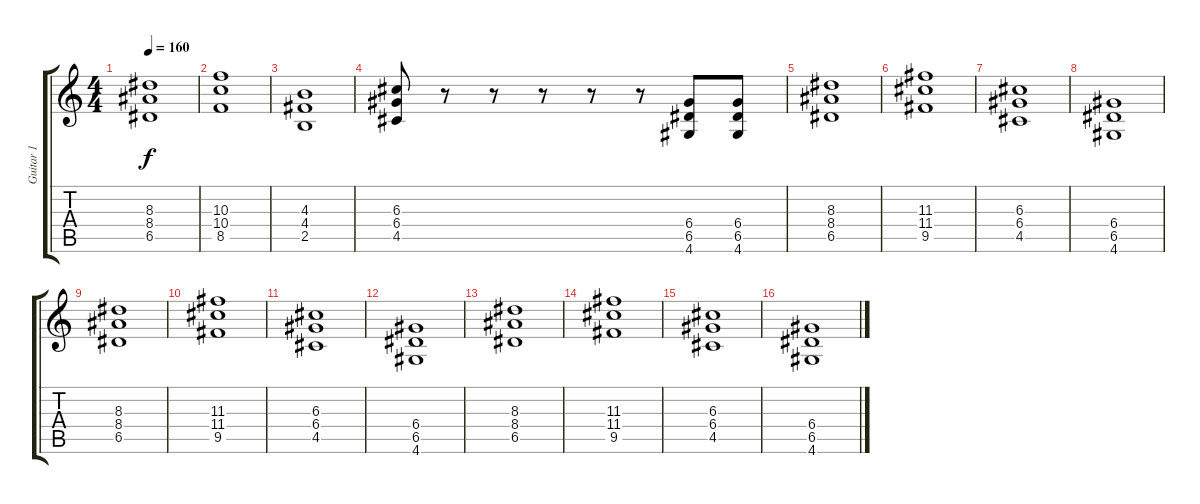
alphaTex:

\track ("Guitar 1" "Guitar 1") {instrument distortionguitar}
\staff {score tabs}
\tuning (E4 B3 G3 D3 A2 E2) {hide}
\ts (4 4)
\tempo 160
\clef g2
\ks c
(8.3 8.4 6.5).1{dy f} |
(10.3 10.4 8.5).1 |
(4.3 4.4 2.5).1 |
(6.3 6.4 4.5).8 r.8 r.8 r.8 r.8 r.8 (6.4 6.5 4.6).8 (6.4 6.5 4.6).8 |
(8.3 8.4 6.5).1 |
(11.3 11.4 9.5).1 |
(6.3 6.4 4.5).1 |
(6.4 6.5 4.6).1 |
(8.3 8.4 6.5).1 |
(11.3 11.4 9.5).1 |
(6.3 6.4 4.5).1 |
(6.4 6.5 4.6).1 |
(8.3 8.4 6.5).1 |
(11.3 11.4 9.5).1 |
(6.3 6.4 4.5).1 |
(6.4 6.5 4.6).1
